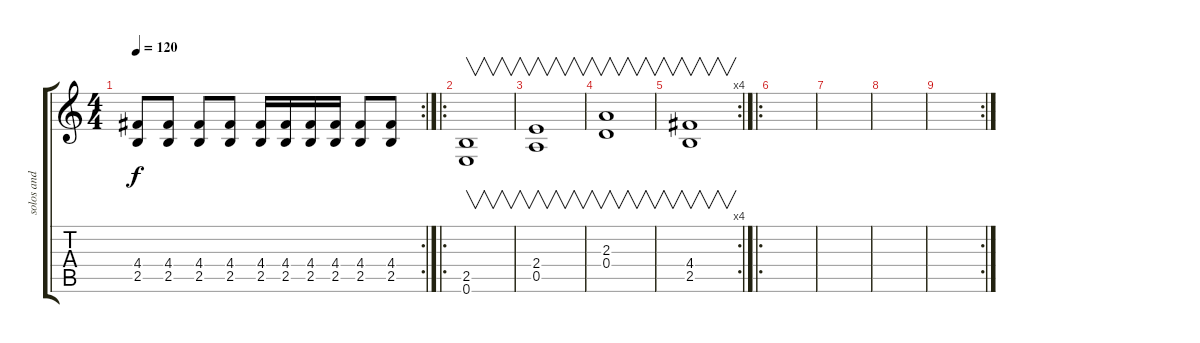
\track ("solos and fills" "solos and ") {instrument overdrivenguitar}
\staff {score tabs}
\tuning (E4 B3 G3 D3 A2 E2) {hide}
\rc 2
\ts (4 4)
\tempo 120
\clef g2
\ks c
(4.4 2.5).8{dy f} (4.4 2.5).8 (4.4 2.5).8 (4.4 2.5).8 (4.4 2.5).16 (4.4 2.5).16 (4.4 2.5).16 (4.4 2.5).16 (4.4 2.5).8 (4.4 2.5).8 |
\ro
(2.5 0.6).1{v volume 16 balance 0 instrument distortionguitar} |
(2.4 0.5).1{v} |
(2.3 0.4).1{v} |
\rc 4
(4.4 2.5).1{v} |
\ro
|
|
|
\rc 2
